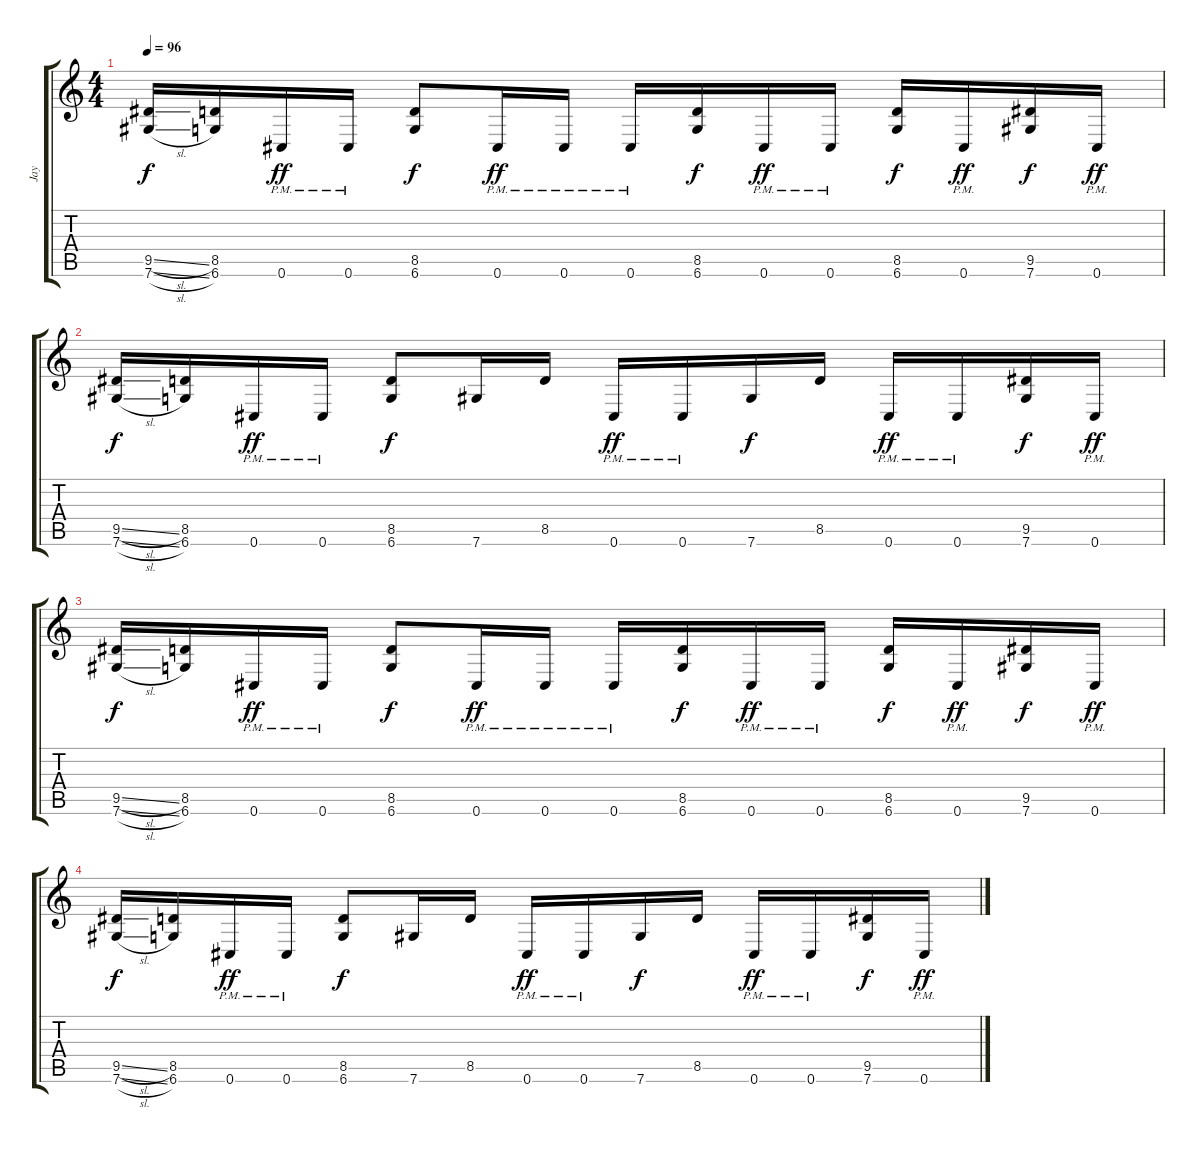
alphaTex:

\track ("Jay" "Jay") {instrument distortionguitar}
\staff {score tabs}
\tuning (Db4 Ab3 E3 B2 Gb2 Db2) {hide}
\ts (4 4)
\tempo 96
\clef g2
\ks c
(9.5{sl} 7.6{sl}).16{dy f} (8.5 6.6).16 0.6{pm}.16{dy ff} 0.6{pm}.16 (8.5 6.6).8{dy f} 0.6{pm}.16{dy ff} 0.6{pm}.16 0.6{pm}.16 (8.5 6.6).16{dy f} 0.6{pm}.16{dy ff} 0.6{pm}.16 (8.5 6.6).16{dy f} 0.6{pm}.16{dy ff} (9.5 7.6).16{dy f} 0.6{pm}.16{dy ff} |
(9.5{sl} 7.6{sl}).16{dy f} (8.5 6.6).16 0.6{pm}.16{dy ff} 0.6{pm}.16 (8.5 6.6).8{dy f} 7.6.16 8.5.16 0.6{pm}.16{dy ff} 0.6{pm}.16 7.6.16{dy f} 8.5.16 0.6{pm}.16{dy ff} 0.6{pm}.16 (9.5 7.6).16{dy f} 0.6{pm}.16{dy ff} |
(9.5{sl} 7.6{sl}).16{dy f} (8.5 6.6).16 0.6{pm}.16{dy ff} 0.6{pm}.16 (8.5 6.6).8{dy f} 0.6{pm}.16{dy ff} 0.6{pm}.16 0.6{pm}.16 (8.5 6.6).16{dy f} 0.6{pm}.16{dy ff} 0.6{pm}.16 (8.5 6.6).16{dy f} 0.6{pm}.16{dy ff} (9.5 7.6).16{dy f} 0.6{pm}.16{dy ff} |
(9.5{sl} 7.6{sl}).16{dy f} (8.5 6.6).16 0.6{pm}.16{dy ff} 0.6{pm}.16 (8.5 6.6).8{dy f} 7.6.16 8.5.16 0.6{pm}.16{dy ff} 0.6{pm}.16 7.6.16{dy f} 8.5.16 0.6{pm}.16{dy ff} 0.6{pm}.16 (9.5 7.6).16{dy f} 0.6{pm}.16{dy ff}
